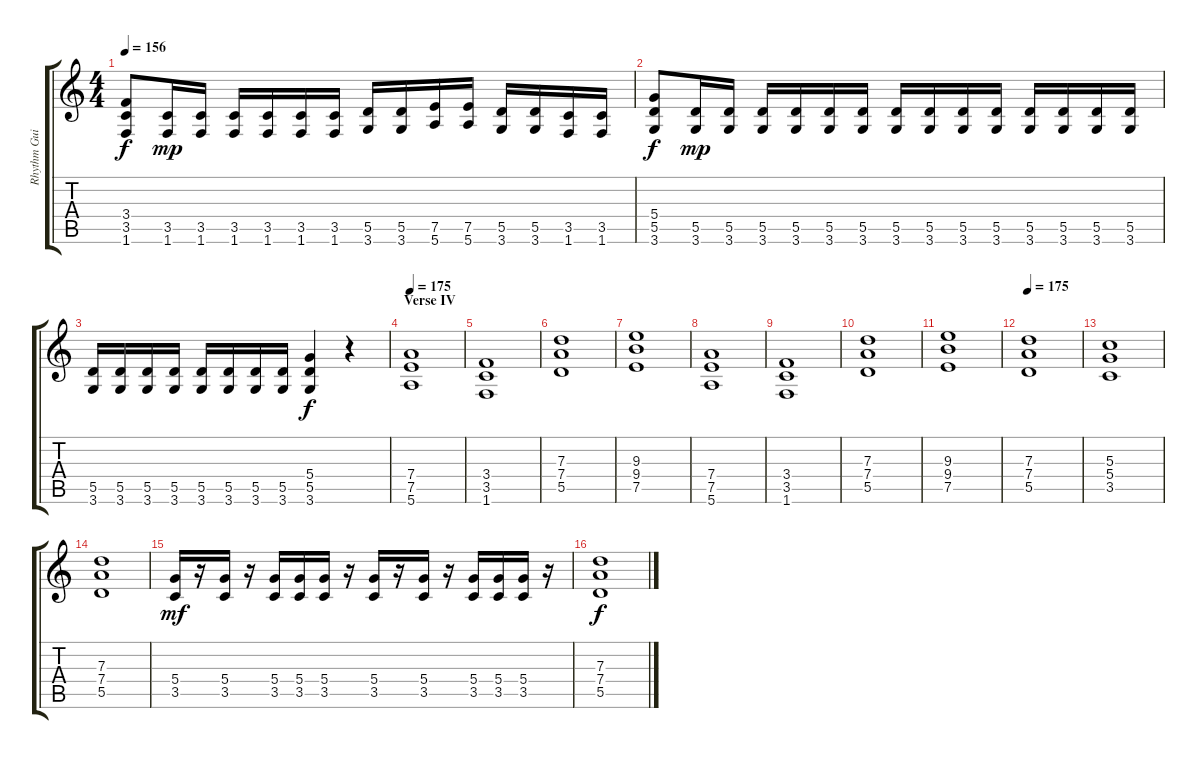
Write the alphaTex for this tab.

\track ("Rhythm Guitar" "Rhythm Gui") {instrument distortionguitar}
\staff {score tabs}
\tuning (E4 B3 G3 D3 A2 E2) {hide}
\ts (4 4)
\tempo 156
\clef g2
\ks c
(3.4 3.5 1.6).8{dy f} (3.5 1.6).16{dy mp} (3.5 1.6).16 (3.5 1.6).16 (3.5 1.6).16 (3.5 1.6).16 (3.5 1.6).16 (5.5 3.6).16 (5.5 3.6).16 (7.5 5.6).16 (7.5 5.6).16 (5.5 3.6).16 (5.5 3.6).16 (3.5 1.6).16 (3.5 1.6).16 |
(5.4 5.5 3.6).8{dy f} (5.5 3.6).16{dy mp} (5.5 3.6).16 (5.5 3.6).16 (5.5 3.6).16 (5.5 3.6).16 (5.5 3.6).16 (5.5 3.6).16 (5.5 3.6).16 (5.5 3.6).16 (5.5 3.6).16 (5.5 3.6).16 (5.5 3.6).16 (5.5 3.6).16 (5.5 3.6).16 |
(5.5 3.6).16 (5.5 3.6).16 (5.5 3.6).16 (5.5 3.6).16 (5.5 3.6).16 (5.5 3.6).16 (5.5 3.6).16 (5.5 3.6).16 (5.4 5.5 3.6).4{dy f} r.4 |
\section ("" "Verse IV")
\tempo 175
(7.4 7.5 5.6).1 |
(3.4 3.5 1.6).1 |
(7.3 7.4 5.5).1 |
(9.3 9.4 7.5).1 |
(7.4 7.5 5.6).1 |
(3.4 3.5 1.6).1 |
(7.3 7.4 5.5).1 |
(9.3 9.4 7.5).1 |
\tempo 175
(7.3 7.4 5.5).1 |
(5.3 5.4 3.5).1 |
(7.3 7.4 5.5).1 |
(5.4 3.5).16{dy mf} r.16 (5.4 3.5).16 r.16 (5.4 3.5).16 (5.4 3.5).16 (5.4 3.5).16 r.16 (5.4 3.5).16 r.16 (5.4 3.5).16 r.16 (5.4 3.5).16 (5.4 3.5).16 (5.4 3.5).16 r.16 |
(7.3 7.4 5.5).1{dy f}
